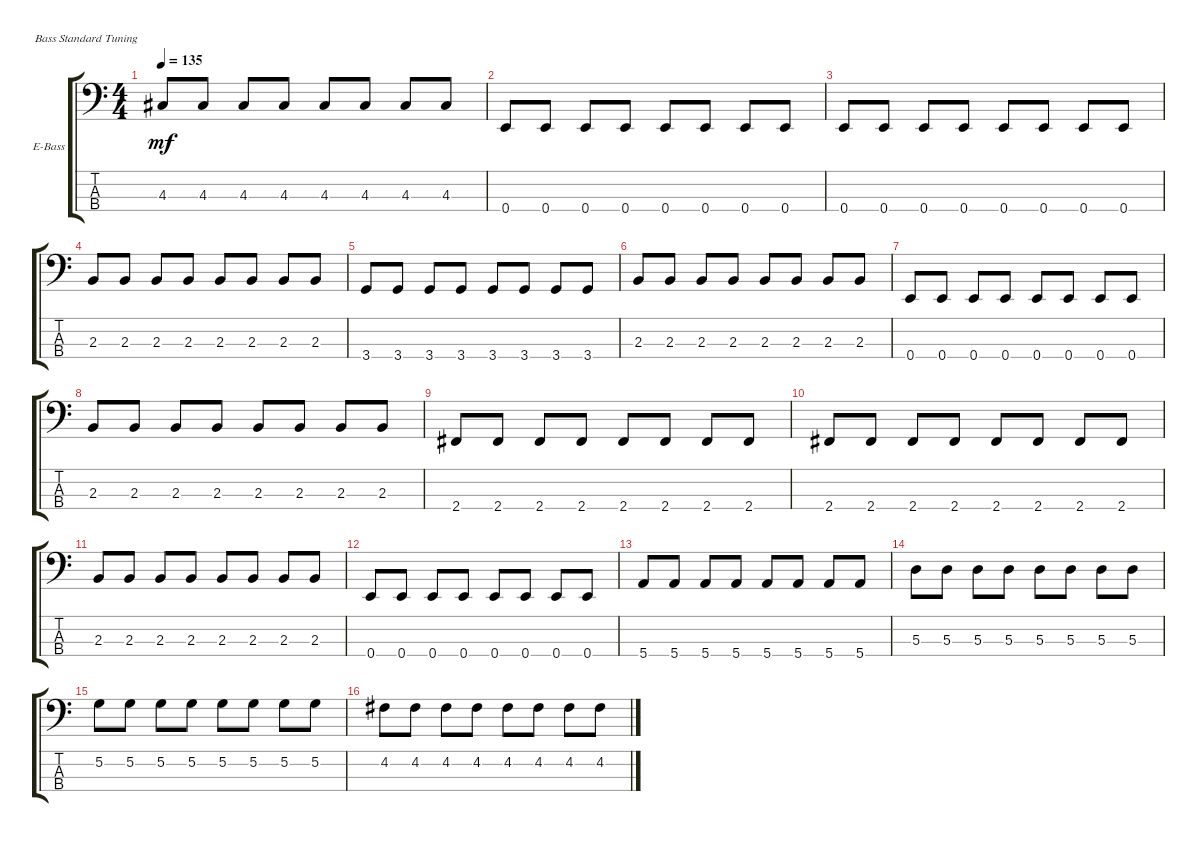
\defaultSystemsLayout 4
\bracketExtendMode groupsimilarinstruments
\firstSystemTrackNameOrientation horizontal
\otherSystemsTrackNameOrientation horizontal
\track ("Electric Bass" "E-Bass") {solo instrument electricbassfinger}
\staff {score tabs}
\tuning (G2 D2 A1 E1)
\ts (4 4)
\tempo 135
\clef f4
\ks c
4.3.8{dy mf} 4.3.8 4.3.8 4.3.8 4.3.8 4.3.8 4.3.8 4.3.8 |
0.4.8 0.4.8 0.4.8 0.4.8 0.4.8 0.4.8 0.4.8 0.4.8 |
0.4.8 0.4.8 0.4.8 0.4.8 0.4.8 0.4.8 0.4.8 0.4.8 |
2.3.8 2.3.8 2.3.8 2.3.8 2.3.8 2.3.8 2.3.8 2.3.8 |
3.4.8 3.4.8 3.4.8 3.4.8 3.4.8 3.4.8 3.4.8 3.4.8 |
2.3.8 2.3.8 2.3.8 2.3.8 2.3.8 2.3.8 2.3.8 2.3.8 |
0.4.8 0.4.8 0.4.8 0.4.8 0.4.8 0.4.8 0.4.8 0.4.8 |
2.3.8 2.3.8 2.3.8 2.3.8 2.3.8 2.3.8 2.3.8 2.3.8 |
2.4.8 2.4.8 2.4.8 2.4.8 2.4.8 2.4.8 2.4.8 2.4.8 |
2.4.8 2.4.8 2.4.8 2.4.8 2.4.8 2.4.8 2.4.8 2.4.8 |
2.3.8 2.3.8 2.3.8 2.3.8 2.3.8 2.3.8 2.3.8 2.3.8 |
0.4.8 0.4.8 0.4.8 0.4.8 0.4.8 0.4.8 0.4.8 0.4.8 |
5.4.8 5.4.8 5.4.8 5.4.8 5.4.8 5.4.8 5.4.8 5.4.8 |
5.3.8 5.3.8 5.3.8 5.3.8 5.3.8 5.3.8 5.3.8 5.3.8 |
5.2.8 5.2.8 5.2.8 5.2.8 5.2.8 5.2.8 5.2.8 5.2.8 |
4.2.8 4.2.8 4.2.8 4.2.8 4.2.8 4.2.8 4.2.8 4.2.8
